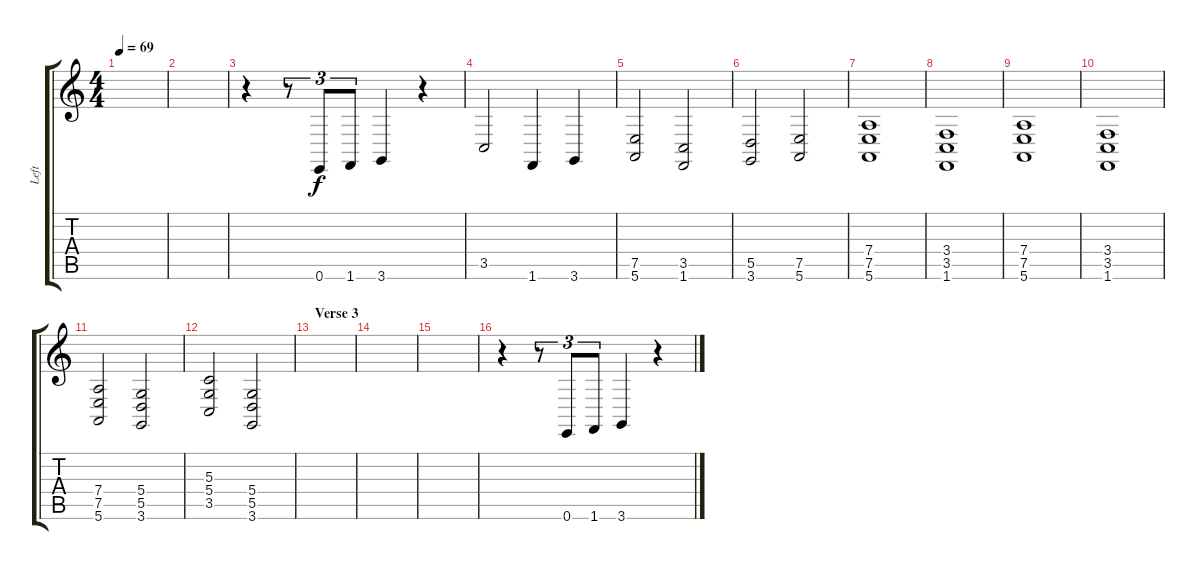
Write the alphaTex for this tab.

\track ("Left" "Left") {instrument acousticgrandpiano}
\staff {score tabs}
\tuning (E4 B3 G3 D3 A2 E2) {hide}
\ts (4 4)
\tempo 69
\clef g2
\ks c
|
|
r.4 r.8{tu (3 2)} 0.6.8{tu (3 2)} 1.6.8{tu (3 2)} 3.6.4 r.4 |
3.5.2 1.6.4 3.6.4 |
(7.5 5.6).2 (3.5 1.6).2 |
(5.5 3.6).2 (7.5 5.6).2 |
(7.4 7.5 5.6).1 |
(3.4 3.5 1.6).1 |
(7.4 7.5 5.6).1 |
(3.4 3.5 1.6).1 |
(7.4 7.5 5.6).2 (5.4 5.5 3.6).2 |
(5.3 5.4 3.5).2 (5.4 5.5 3.6).2 |
\section ("" "Verse 3")
|
|
|
r.4 r.8{tu (3 2)} 0.6.8{tu (3 2)} 1.6.8{tu (3 2)} 3.6.4 r.4
